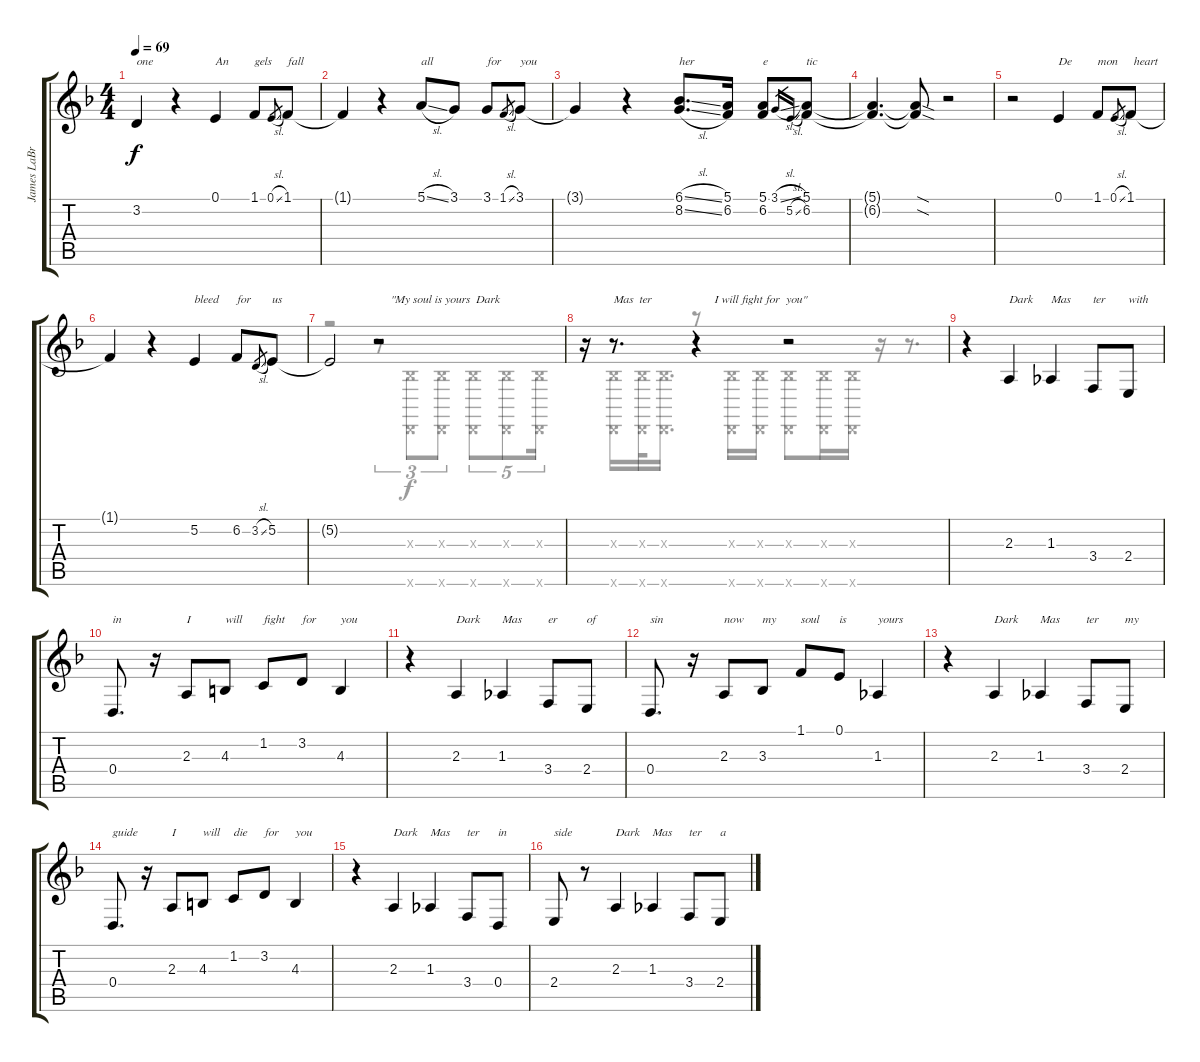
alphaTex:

\track ("James LaBrie - Vocals" "James LaBr") {instrument bassoon}
\staff {score tabs}
\tuning (E4 B3 G3 D3 A2 D2) {hide}
\voice
\ts (4 4)
\tempo 69
\clef g2
\ks dminor
3.2.4{txt "one" dy f} r.4 0.1.4{txt "An"} 1.1.8{txt "gels"} 0.1{sl}.8{gr} 1.1.8{txt "fall"} |
1.1{t}.4 r.4 5.1{sl}.8{txt "all"} 3.1.8 3.1.8{txt "for"} 1.1{sl}.8{gr} 3.1.8{txt "you"} |
3.1{t}.4 r.4 (6.1{sl} 8.2{sl}).8{d txt "her"} (5.1 6.2).16 (5.1 6.2).8{txt "e"} 3.1{sl}.16{gr} 5.2{sl}.16{gr} (5.1 6.2).8{txt "tic"} |
(5.1{t} 6.2{t}).4{d} (5.1{sod t} 6.2{sod t}).8 r.2 |
r.2 0.1.4{txt "De"} 1.1.8{txt "mon"} 0.1{sl}.8{gr} 1.1.8{txt " heart"} |
1.1{t}.4 r.4 5.2.4{txt "bleed"} 6.2.8{txt "for"} 3.2{sl}.8{gr} 5.2.8{txt "us"} |
5.2{t}.2 r.2{txt "    \"My soul is yours  Dark"} |
r.16 r.8{d txt "Mas  ter"} r.4{txt "      I will fight for  you\""} r.2 |
r.4 2.3.4{txt "Dark"} 1.3.4{txt "Mas"} 3.4.8{txt "ter"} 2.4.8{txt "with"} |
0.4.8{d txt "in"} r.16 2.3.8{txt "I"} 4.3.8{txt "will"} 1.2.8{txt "fight"} 3.2.8{txt "for"} 4.3.4{txt "you"} |
r.4 2.3.4{txt "Dark"} 1.3.4{txt "Mas"} 3.4.8{txt "er"} 2.4.8{txt "of"} |
0.4.8{d txt "sin"} r.16 2.3.8{txt "now"} 3.3.8{txt "my"} 1.1.8{txt "soul"} 0.1.8{txt "is"} 1.3.4{txt "yours"} |
r.4 2.3.4{txt "Dark"} 1.3.4{txt "Mas"} 3.4.8{txt "ter"} 2.4.8{txt "my"} |
0.4.8{d txt "guide"} r.16 2.3.8{txt "I"} 4.3.8{txt "will"} 1.2.8{txt "die"} 3.2.8{txt "for"} 4.3.4{txt "you"} |
r.4 2.3.4{txt "Dark"} 1.3.4{txt "Mas"} 3.4.8{txt "ter"} 0.4.8{txt "in"} |
2.4.8{txt "side"} r.8 2.3.4{txt "Dark"} 1.3.4{txt "Mas"} 3.4.8{txt "ter"} 2.4.8{txt "a"}
\voice
\clef g2
\ottava regular
\simile none
\ks dminor
|
|
|
|
|
|
r.2 r.8{tu (3 2)} (3.3{x} 0.6{x}).8{tu (3 2)} (3.3{x} 0.6{x}).8{tu (3 2)} (3.3{x} 0.6{x}).8{tu (5 4)} (3.3{x} 0.6{x}).8{tu (5 4)} (3.3{x} 0.6{x}).16{tu (5 4)} |
r.16 (3.3{x} 0.6{x}).16 (3.3{x} 0.6{x}).32 (3.3{x} 0.6{x}).16{d} r.8 (3.3{x} 0.6{x}).16 (3.3{x} 0.6{x}).16 (3.3{x} 0.6{x}).8 (3.3{x} 0.6{x}).16 (3.3{x} 0.6{x}).16 r.16 r.8{d} |
|
|
|
|
|
|
|
